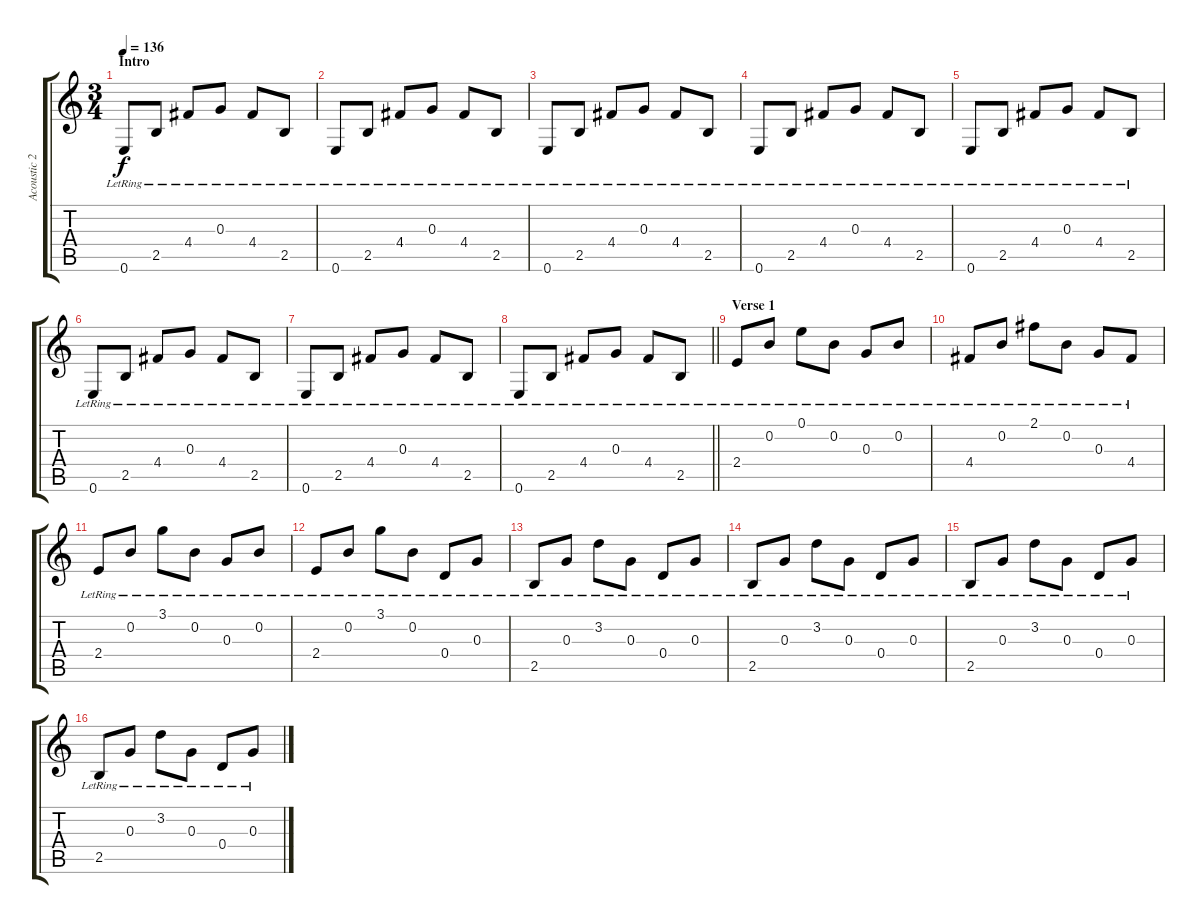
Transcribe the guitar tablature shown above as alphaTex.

\track ("Acoustic 2" "Acoustic 2") {instrument acousticguitarsteel}
\staff {score tabs}
\tuning (E4 B3 G3 D3 A2 E2) {hide}
\ts (3 4)
\section ("" "Intro")
\tempo 136
\clef g2
\ks c
0.6{lr}.8{dy f instrument acousticguitarsteel} 2.5{lr}.8 4.4{lr}.8 0.3{lr}.8 4.4{lr}.8 2.5{lr}.8 |
0.6{lr}.8 2.5{lr}.8 4.4{lr}.8 0.3{lr}.8 4.4{lr}.8 2.5{lr}.8 |
0.6{lr}.8 2.5{lr}.8 4.4{lr}.8 0.3{lr}.8 4.4{lr}.8 2.5{lr}.8 |
0.6{lr}.8 2.5{lr}.8 4.4{lr}.8 0.3{lr}.8 4.4{lr}.8 2.5{lr}.8 |
0.6{lr}.8 2.5{lr}.8 4.4{lr}.8 0.3{lr}.8 4.4{lr}.8 2.5{lr}.8 |
0.6{lr}.8 2.5{lr}.8 4.4{lr}.8 0.3{lr}.8 4.4{lr}.8 2.5{lr}.8 |
0.6{lr}.8 2.5{lr}.8 4.4{lr}.8 0.3{lr}.8 4.4{lr}.8 2.5{lr}.8 |
\barLineRight lightlight
0.6{lr}.8 2.5{lr}.8 4.4{lr}.8 0.3{lr}.8 4.4{lr}.8 2.5{lr}.8 |
\section ("" "Verse 1")
2.4{lr}.8 0.2{lr}.8 0.1{lr}.8 0.2{lr}.8 0.3{lr}.8 0.2{lr}.8 |
4.4{lr}.8 0.2{lr}.8 2.1{lr}.8 0.2{lr}.8 0.3{lr}.8 4.4{lr}.8 |
2.4{lr}.8 0.2{lr}.8 3.1{lr}.8 0.2{lr}.8 0.3{lr}.8 0.2{lr}.8 |
2.4{lr}.8 0.2{lr}.8 3.1{lr}.8 0.2{lr}.8 0.4{lr}.8 0.3{lr}.8 |
2.5{lr}.8 0.3{lr}.8 3.2{lr}.8 0.3{lr}.8 0.4{lr}.8 0.3{lr}.8 |
2.5{lr}.8 0.3{lr}.8 3.2{lr}.8 0.3{lr}.8 0.4{lr}.8 0.3{lr}.8 |
2.5{lr}.8 0.3{lr}.8 3.2{lr}.8 0.3{lr}.8 0.4{lr}.8 0.3{lr}.8 |
2.5{lr}.8 0.3{lr}.8 3.2{lr}.8 0.3{lr}.8 0.4{lr}.8 0.3{lr}.8
